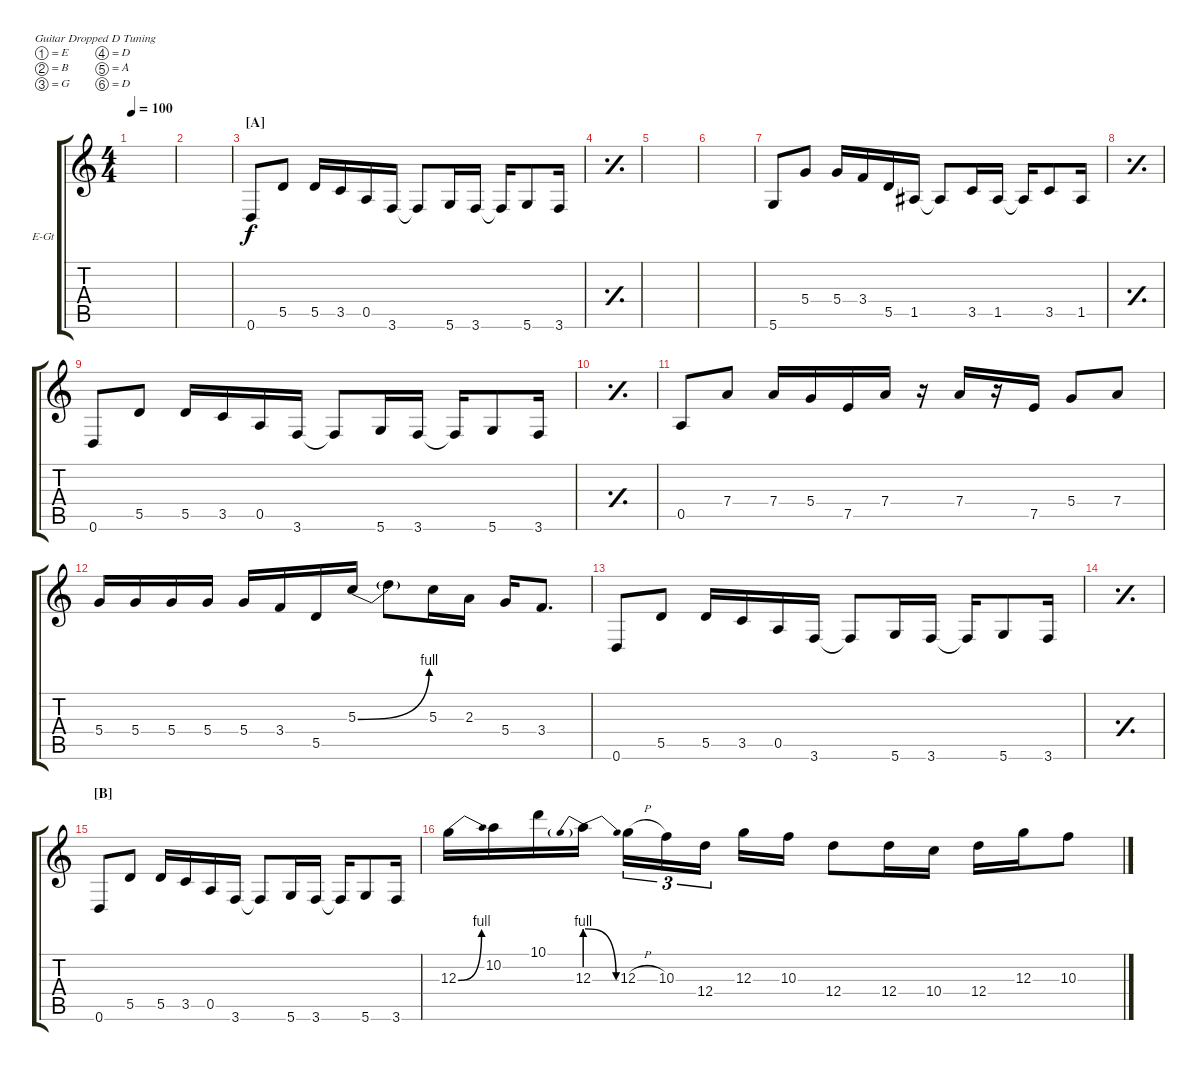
\defaultSystemsLayout 4
\bracketExtendMode groupsimilarinstruments
\firstSystemTrackNameOrientation horizontal
\otherSystemsTrackNameOrientation horizontal
\track ("Jimmy Page" "E-Gt") {instrument distortionguitar}
\staff {score tabs}
\tuning (E4 B3 G3 D3 A2 D2)
\ts (4 4)
\tempo 100
\clef g2
\ks c
|
\section ("" "")
|
\section ("A" "")
0.6.8 5.5.8 5.5.16 3.5.16 0.5.16 3.6.16 3.6{t}.8 5.6.16 3.6.16 3.6{t}.16 5.6.8 3.6.16 |
\simile simple
|
|
|
\simile none
5.6.8 5.4.8 5.4.16 3.4.16 5.5.16 1.5.16 1.5{t}.8 3.5.16 1.5.16 1.5{t}.16 3.5.8 1.5.16 |
\simile simple
|
\simile none
0.6.8 5.5.8 5.5.16 3.5.16 0.5.16 3.6.16 3.6{t}.8 5.6.16 3.6.16 3.6{t}.16 5.6.8 3.6.16 |
\simile simple
|
\simile none
0.5.8 7.4.8 7.4.16 5.4.16 7.5.16 7.4.16 r.16 7.4.16 r.16 7.5.16 5.4.8 7.4.8 |
5.4.16 5.4.16 5.4.16 5.4.16 5.4.16 3.4.16 5.5.16 5.3{be (bend 0 0 13.799999999999999 4)}.16 5.3{t}.8 5.3.16 2.3.16 5.4.16 3.4.8{d} |
0.6.8 5.5.8 5.5.16 3.5.16 0.5.16 3.6.16 3.6{t}.8 5.6.16 3.6.16 3.6{t}.16 5.6.8 3.6.16 |
\simile simple
|
\section ("B" "")
\simile none
0.6.8 5.5.8 5.5.16 3.5.16 0.5.16 3.6.16 3.6{t}.8 5.6.16 3.6.16 3.6{t}.16 5.6.8 3.6.16 |
12.3{be (bend 0 0 15 4)}.16 10.2.16 10.1.16 12.3{be (prebendrelease 0 4 15 0)}.16 12.3{h}.16{tu (3 2)} 10.3.16{tu (3 2)} 12.4.16{tu (3 2)} 12.3.16 10.3.16 12.4.8 12.4.16 10.4.16 12.4.16 12.3.16 10.3.8
